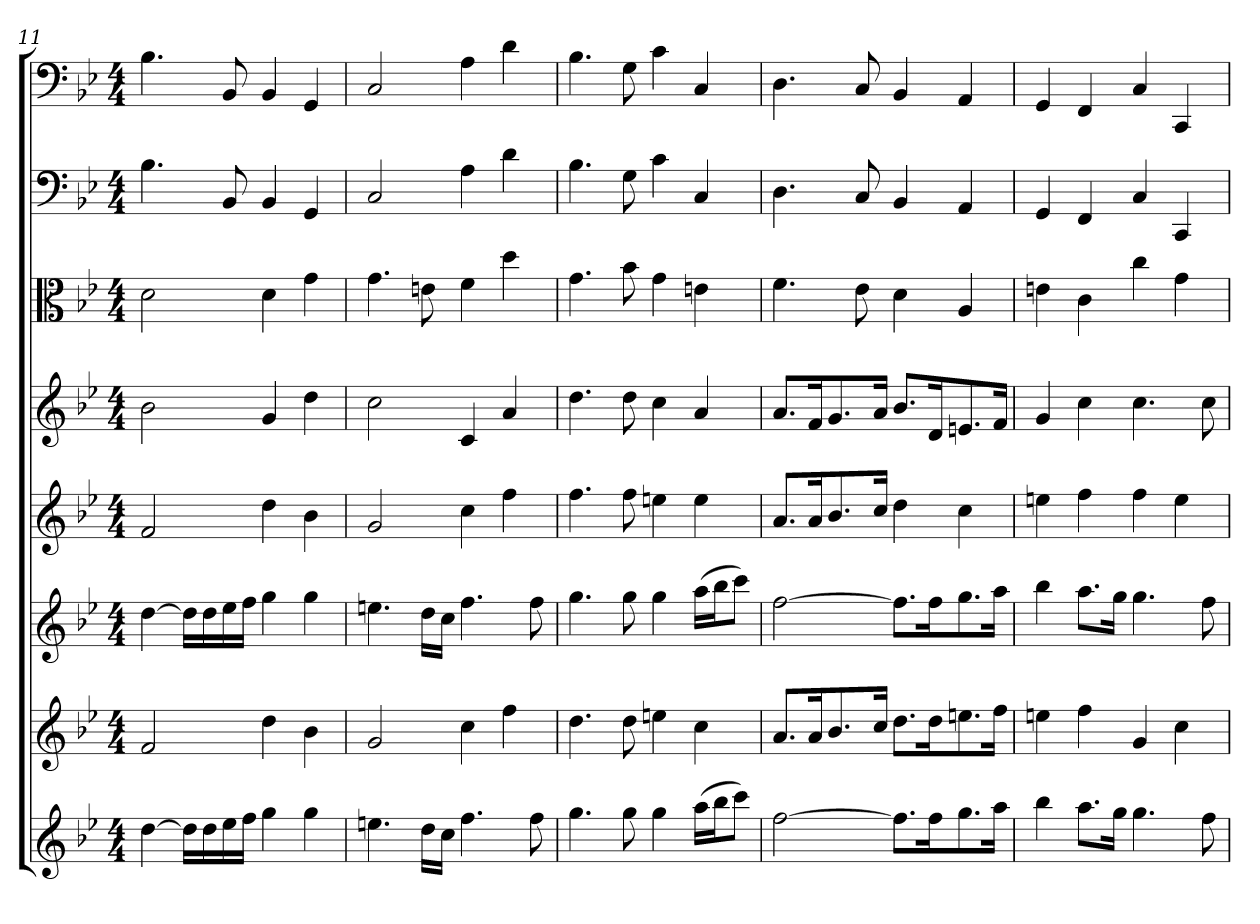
**kern	**kern	**kern	**kern	**kern	**kern	**kern	**kern
*part8	*part7	*part6	*part5	*part4	*part3	*part2	*part1
*staff8	*staff7	*staff6	*staff5	*staff4	*staff3	*staff2	*staff1
*clefG2	*clefG2	*clefG2	*clefG2	*clefG2	*clefC3	*clefF4	*clefF4
*k[b-e-]	*k[b-e-]	*k[b-e-]	*k[b-e-]	*k[b-e-]	*k[b-e-]	*k[b-e-]	*k[b-e-]
*B-:	*B-:	*B-:	*B-:	*B-:	*B-:	*B-:	*B-:
*M4/4	*M4/4	*M4/4	*M4/4	*M4/4	*M4/4	*M4/4	*M4/4
=11	=11	=11	=11	=11	=11	=11	=11
[4dd\	2f/	[4dd\	2f/	2b-\	2d\	4.B-\	4.B-\
16dd\LL]	.	16dd\LL]	.	.	.	.	.
16dd\	.	16dd\	.	.	.	.	.
16ee-\	.	16ee-\	.	.	.	8BB-/	8BB-/
16ff\JJ	.	16ff\JJ	.	.	.	.	.
4gg\	4dd\	4gg\	4dd\	4g/	4d\	4BB-/	4BB-/
4gg\	4b-\	4gg\	4b-\	4dd\	4g\	4GG/	4GG/
=12	=12	=12	=12	=12	=12	=12	=12
4.een\	2g/	4.een\	2g/	2cc\	4.g\	2C/	2C/
16dd\LL	.	16dd\LL	.	.	8en\	.	.
16cc\JJ	.	16cc\JJ	.	.	.	.	.
4.ff\	4cc\	4.ff\	4cc\	4c/	4f\	4A\	4A\
.	4ff\	.	4ff\	4a/	4dd\	4d\	4d\
8ff\	.	8ff\	.	.	.	.	.
=13	=13	=13	=13	=13	=13	=13	=13
4.gg\	4.dd\	4.gg\	4.ff\	4.dd\	4.g\	4.B-\	4.B-\
8gg\	8dd\	8gg\	8ff\	8dd\	8b-\	8G\	8G\
4gg\	4een\	4gg\	4een\	4cc\	4g\	4c\	4c\
(16aa\LL	4cc\	(16aa\LL	4ee\	4a/	4en\	4C/	4C/
16bb-\J	.	16bb-\J	.	.	.	.	.
8ccc\J)	.	8ccc\J)	.	.	.	.	.
=14	=14	=14	=14	=14	=14	=14	=14
[2ff\	8.a/L	[2ff\	8.a/L	8.a/L	4.f\	4.D\	4.D\
.	16a/K	.	16a/K	16f/K	.	.	.
.	8.b-/	.	8.b-/	8.g/	.	.	.
.	.	.	.	.	8e-\	8C/	8C/
.	16cc/Jk	.	16cc/Jk	16a/Jk	.	.	.
8.ff\L]	8.dd\L	8.ff\L]	4dd\	8.b-/L	4d\	4BB-/	4BB-/
16ff\K	16dd\K	16ff\K	.	16d/K	.	.	.
8.gg\	8.een\	8.gg\	4cc\	8.en/	4A/	4AA/	4AA/
16aa\Jk	16ff\Jk	16aa\Jk	.	16f/Jk	.	.	.
=15	=15	=15	=15	=15	=15	=15	=15
4bb-\	4een\	4bb-\	4een\	4g/	4en\	4GG/	4GG/
8.aa\L	4ff\	8.aa\L	4ff\	4cc\	4c\	4FF/	4FF/
16gg\Jk	.	16gg\Jk	.	.	.	.	.
4.gg\	4g/	4.gg\	4ff\	4.cc\	4cc\	4C/	4C/
.	4cc\	.	4ee\	.	4g\	4CC/	4CC/
8ff\	.	8ff\	.	8cc\	.	.	.
=	=	=	=	=	=	=	=
*-	*-	*-	*-	*-	*-	*-	*-
